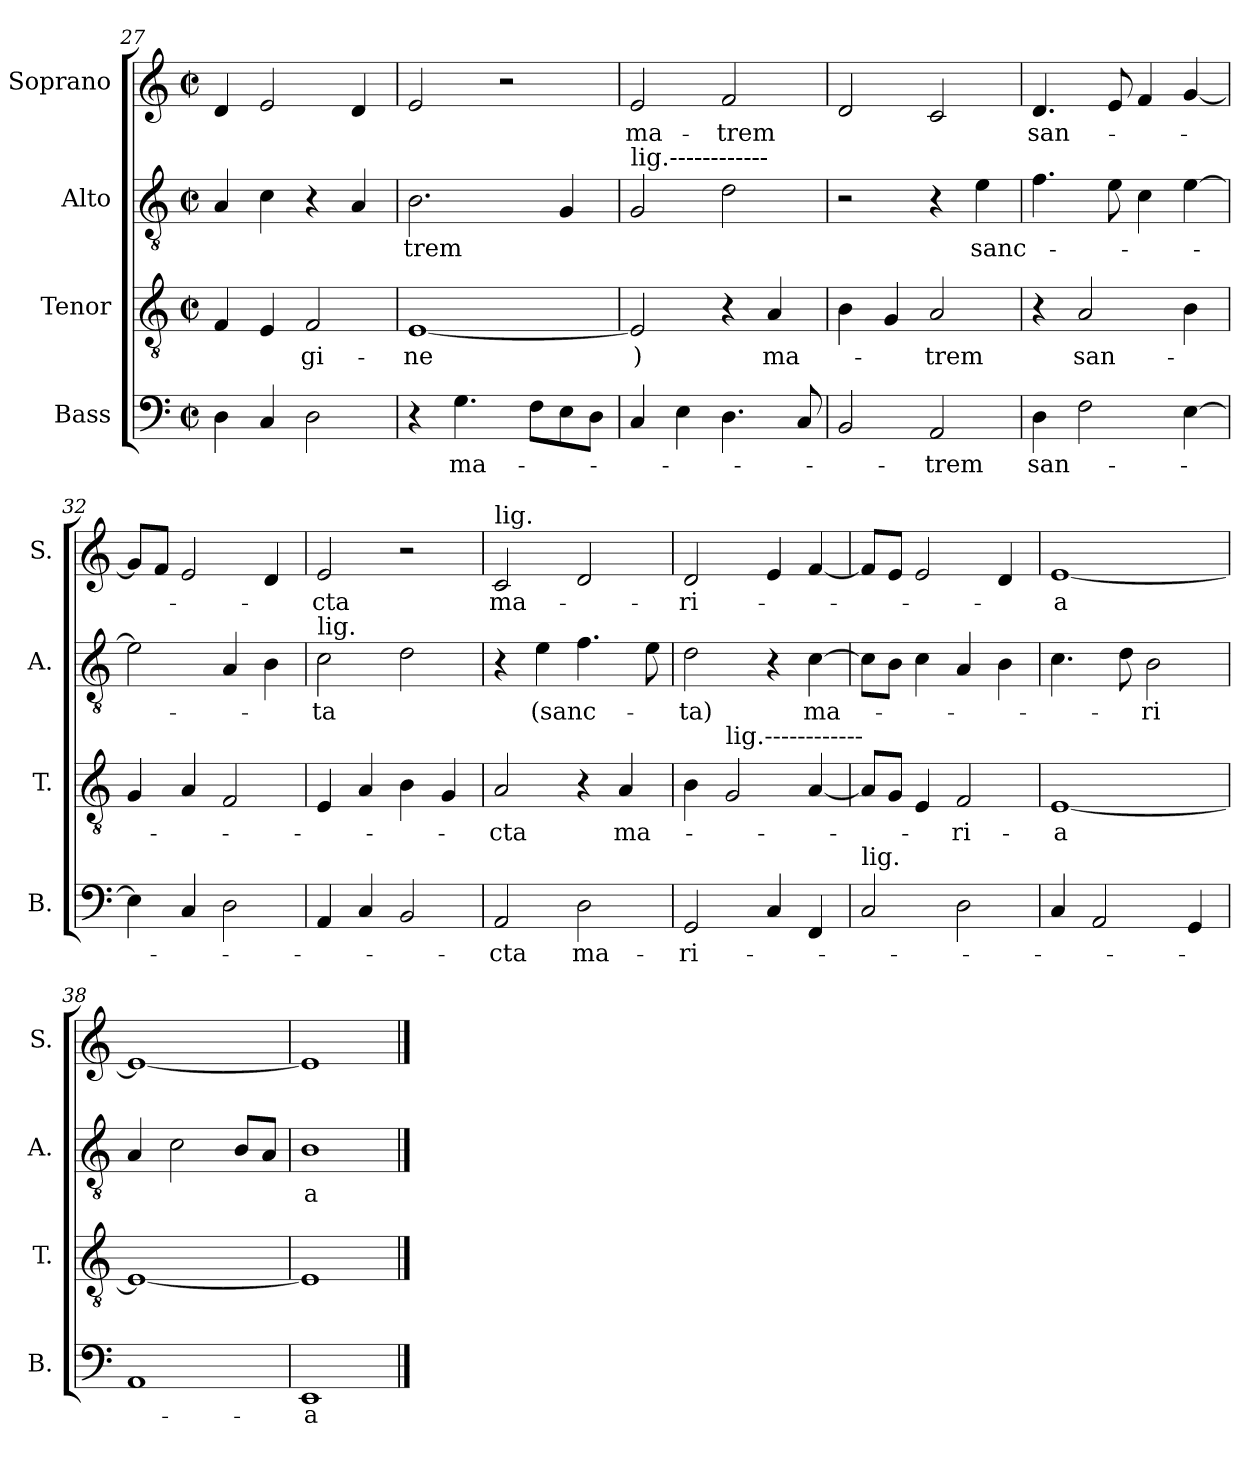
**kern	**text	**kern	**text	**kern	**text	**kern	**text
*part4	*part4	*part3	*part3	*part2	*part2	*part1	*part1
*staff4	*staff4	*staff3	*staff3	*staff2	*staff2	*staff1	*staff1
*I"Bass	*	*I"Tenor	*	*I"Alto	*	*I"Soprano	*
*I'B.	*	*I'T.	*	*I'A.	*	*I'S.	*
*clefF4	*	*clefGv2	*	*clefGv2	*	*clefG2	*
*k[]	*	*k[]	*	*k[]	*	*k[]	*
*M2/2	*	*M2/2	*	*M2/2	*	*M2/2	*
*met(c|)	*	*met(c|)	*	*met(c|)	*	*met(c|)	*
=27	=27	=27	=27	=27	=27	=27	=27
4D\	.	4F/	.	4A/	.	4d/	.
4C/	.	4E/	.	4c\	.	2e/	.
!	!	!	!LO:LY:b	!	!	!	!
2D\	.	2F/	-gi-	4r	.	.	.
.	.	.	.	4A/	.	4d/	.
!!LO:LB:g=z
=28	=28	=28	=28	=28	=28	=28	=28
!	!	!	!LO:LY:b	!	!LO:LY:b	!	!
4r	.	[1E	-ne	2.B\	-trem	2e/	.
!	!LO:LY:b	!	!	!	!	!	!
4.G\	ma-	.	.	.	.	.	.
.	.	.	.	.	.	2r	.
8F\L	.	.	.	.	.	.	.
8E\	.	.	.	4G/	.	.	.
8D\J	.	.	.	.	.	.	.
=29	=29	=29	=29	=29	=29	=29	=29
!	!	!	!	!LO:TX:a:t=lig.------------	!	!	!
!	!	!	!LO:LY:b	!	!	!	!LO:LY:b
4C/	.	2E/]	)	2G/	.	2e/	ma-
4E\	.	.	.	.	.	.	.
!	!	!	!	!	!	!	!LO:LY:b
4.D\	.	4r	.	2d\	.	2f/	-trem
!	!	!	!LO:LY:b	!	!	!	!
.	.	4A/	ma-	.	.	.	.
8C/	.	.	.	.	.	.	.
=30	=30	=30	=30	=30	=30	=30	=30
2BB/	.	4B\	.	2r	.	2d/	.
.	.	4G/	.	.	.	.	.
!	!LO:LY:b	!	!LO:LY:b	!	!	!	!
2AA/	-trem	2A/	-trem	4r	.	2c/	.
!	!	!	!	!	!LO:LY:b	!	!
.	.	.	.	4e\	sanc-	.	.
=31	=31	=31	=31	=31	=31	=31	=31
!	!LO:LY:b	!	!	!	!	!	!LO:LY:b
4D\	san-	4r	.	4.f\	.	4.d/	san-
!	!	!	!LO:LY:b	!	!	!	!
2F\	.	2A/	san-	.	.	.	.
.	.	.	.	8e\	.	8e/	.
.	.	.	.	4c\	.	4f/	.
[4E\	.	4B\	.	[4e\	.	[4g/	.
=32	=32	=32	=32	=32	=32	=32	=32
4E\]	.	4G/	.	2e\]	.	8g/L]	.
.	.	.	.	.	.	8f/J	.
4C/	.	4A/	.	.	.	2e/	.
2D\	.	2F/	.	4A/	.	.	.
.	.	.	.	4B\	.	4d/	.
=33	=33	=33	=33	=33	=33	=33	=33
!	!	!	!	!LO:TX:a:t=lig.	!	!	!
!	!	!	!	!	!LO:LY:b	!	!LO:LY:b
4AA/	.	4E/	.	2c\	-ta	2e/	-cta
4C/	.	4A/	.	.	.	.	.
2BB/	.	4B\	.	2d\	.	2r	.
.	.	4G/	.	.	.	.	.
=34	=34	=34	=34	=34	=34	=34	=34
!	!	!	!	!	!	!LO:TX:a:t=lig.	!
!	!LO:LY:b	!	!LO:LY:b	!	!	!	!LO:LY:b
2AA/	-cta	2A/	-cta	4r	.	2c/	ma-
!	!	!	!	!	!LO:LY:b	!	!
.	.	.	.	4e\	(sanc-	.	.
!	!LO:LY:b	!	!	!	!	!	!
2D\	ma-	4r	.	4.f\	.	2d/	.
!	!	!	!LO:LY:b	!	!	!	!
.	.	4A/	ma-	.	.	.	.
.	.	.	.	8e\	.	.	.
!!LO:PB:g=z
=35	=35	=35	=35	=35	=35	=35	=35
!	!LO:LY:b	!	!	!	!LO:LY:b	!	!LO:LY:b
2GG/	-ri-	4B\	.	2d\	ta)	2d/	-ri-
!	!	!LO:TX:a:t=lig.------------	!	!	!	!	!
.	.	2G/	.	.	.	.	.
4C/	.	.	.	4r	.	4e/	.
!	!	!	!	!	!LO:LY:b	!	!
4FF/	.	[4A/	.	[4c\	ma-	[4f/	.
=36	=36	=36	=36	=36	=36	=36	=36
!LO:TX:a:t=lig.	!	!	!	!	!	!	!
2C/	.	8A/L]	.	8c\L]	.	8f/L]	.
.	.	8G/J	.	8B\J	.	8e/J	.
.	.	4E/	.	4c\	.	2e/	.
!	!	!	!LO:LY:b	!	!	!	!
2D\	.	2F/	-ri-	4A/	.	.	.
.	.	.	.	4B\	.	4d/	.
=37	=37	=37	=37	=37	=37	=37	=37
!	!	!	!LO:LY:b	!	!	!	!LO:LY:b
4C/	.	[1E	-a	4.c\	.	[1e	-a
2AA/	.	.	.	.	.	.	.
.	.	.	.	8d\	.	.	.
!	!	!	!	!	!LO:LY:b	!	!
.	.	.	.	2B\	ri	.	.
4GG/	.	.	.	.	.	.	.
=38	=38	=38	=38	=38	=38	=38	=38
1AA	.	1E_	.	4A/	.	1e_	.
.	.	.	.	2c\	.	.	.
.	.	.	.	8B/L	.	.	.
.	.	.	.	8A/J	.	.	.
=39	=39	=39	=39	=39	=39	=39	=39
!	!LO:LY:b	!	!	!	!LO:LY:b	!	!
1EE	-a	1E]	.	1B	-a	1e]	.
==	==	==	==	==	==	==	==
*-	*-	*-	*-	*-	*-	*-	*-
